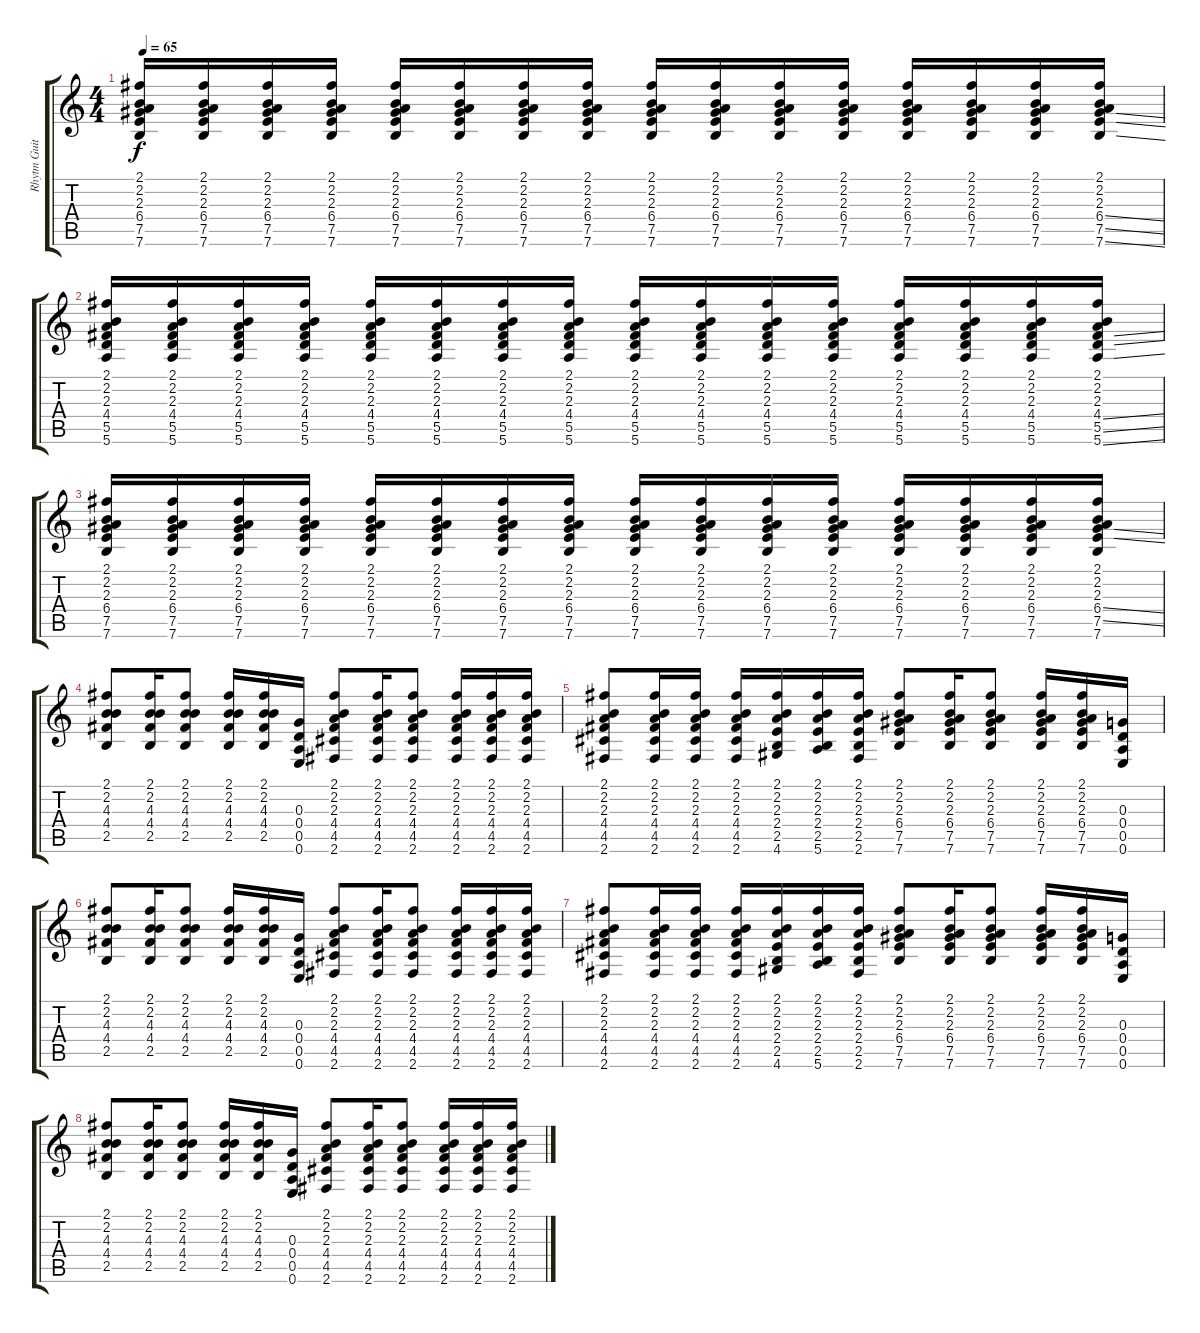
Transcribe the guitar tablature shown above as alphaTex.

\track ("Rhytm Guitar" "Rhytm Guit") {instrument electricguitarclean}
\staff {score tabs}
\tuning (E4 A3 G3 D3 A2 E2) {hide}
\ts (4 4)
\tempo 65
\clef g2
\ks c
(2.1 2.2 2.3 6.4 7.5 7.6).16{dy f} (2.1 2.2 2.3 6.4 7.5 7.6).16 (2.1 2.2 2.3 6.4 7.5 7.6).16 (2.1 2.2 2.3 6.4 7.5 7.6).16 (2.1 2.2 2.3 6.4 7.5 7.6).16 (2.1 2.2 2.3 6.4 7.5 7.6).16 (2.1 2.2 2.3 6.4 7.5 7.6).16 (2.1 2.2 2.3 6.4 7.5 7.6).16 (2.1 2.2 2.3 6.4 7.5 7.6).16 (2.1 2.2 2.3 6.4 7.5 7.6).16 (2.1 2.2 2.3 6.4 7.5 7.6).16 (2.1 2.2 2.3 6.4 7.5 7.6).16 (2.1 2.2 2.3 6.4 7.5 7.6).16 (2.1 2.2 2.3 6.4 7.5 7.6).16 (2.1 2.2 2.3 6.4 7.5 7.6).16 (2.1 2.2 2.3 6.4{ss} 7.5{ss} 7.6{ss}).16 |
(2.1 2.2 2.3 4.4 5.5 5.6).16 (2.1 2.2 2.3 4.4 5.5 5.6).16 (2.1 2.2 2.3 4.4 5.5 5.6).16 (2.1 2.2 2.3 4.4 5.5 5.6).16 (2.1 2.2 2.3 4.4 5.5 5.6).16 (2.1 2.2 2.3 4.4 5.5 5.6).16 (2.1 2.2 2.3 4.4 5.5 5.6).16 (2.1 2.2 2.3 4.4 5.5 5.6).16 (2.1 2.2 2.3 4.4 5.5 5.6).16 (2.1 2.2 2.3 4.4 5.5 5.6).16 (2.1 2.2 2.3 4.4 5.5 5.6).16 (2.1 2.2 2.3 4.4 5.5 5.6).16 (2.1 2.2 2.3 4.4 5.5 5.6).16 (2.1 2.2 2.3 4.4 5.5 5.6).16 (2.1 2.2 2.3 4.4 5.5 5.6).16 (2.1 2.2 2.3 4.4{ss} 5.5{ss} 5.6{ss}).16 |
(2.1 2.2 2.3 6.4 7.5 7.6).16 (2.1 2.2 2.3 6.4 7.5 7.6).16 (2.1 2.2 2.3 6.4 7.5 7.6).16 (2.1 2.2 2.3 6.4 7.5 7.6).16 (2.1 2.2 2.3 6.4 7.5 7.6).16 (2.1 2.2 2.3 6.4 7.5 7.6).16 (2.1 2.2 2.3 6.4 7.5 7.6).16 (2.1 2.2 2.3 6.4 7.5 7.6).16 (2.1 2.2 2.3 6.4 7.5 7.6).16 (2.1 2.2 2.3 6.4 7.5 7.6).16 (2.1 2.2 2.3 6.4 7.5 7.6).16 (2.1 2.2 2.3 6.4 7.5 7.6).16 (2.1 2.2 2.3 6.4 7.5 7.6).16 (2.1 2.2 2.3 6.4 7.5 7.6).16 (2.1 2.2 2.3 6.4 7.5 7.6).16 (2.1 2.2 2.3 6.4{ss} 7.5{ss} 7.6).16 |
(2.1 2.2 4.3 4.4 2.5).8 (2.1 2.2 4.3 4.4 2.5).16 (2.1 2.2 4.3 4.4 2.5).8 (2.1 2.2 4.3 4.4 2.5).16 (2.1 2.2 4.3 4.4 2.5).16 (0.3 0.4 0.5 0.6).16 (2.1 2.2 2.3 4.4 4.5 2.6).8 (2.1 2.2 2.3 4.4 4.5 2.6).16 (2.1 2.2 2.3 4.4 4.5 2.6).8 (2.1 2.2 2.3 4.4 4.5 2.6).16 (2.1 2.2 2.3 4.4 4.5 2.6).16 (2.1 2.2 2.3 4.4 4.5 2.6).16 |
(2.1 2.2 2.3 4.4 4.5 2.6).8 (2.1 2.2 2.3 4.4 4.5 2.6).16 (2.1 2.2 2.3 4.4 4.5 2.6).16 (2.1 2.2 2.3 4.4 4.5 2.6).16 (2.1 2.2 2.3 2.4 2.5 4.6).16 (2.1 2.2 2.3 2.4 2.5 5.6).16 (2.1 2.2 2.3 2.4 2.5 2.6).16 (2.1 2.2 2.3 6.4 7.5 7.6).8 (2.1 2.2 2.3 6.4 7.5 7.6).16 (2.1 2.2 2.3 6.4 7.5 7.6).8 (2.1 2.2 2.3 6.4 7.5 7.6).16 (2.1 2.2 2.3 6.4 7.5 7.6).16 (0.3 0.4 0.5 0.6).16 |
(2.1 2.2 4.3 4.4 2.5).8 (2.1 2.2 4.3 4.4 2.5).16 (2.1 2.2 4.3 4.4 2.5).8 (2.1 2.2 4.3 4.4 2.5).16 (2.1 2.2 4.3 4.4 2.5).16 (0.3 0.4 0.5 0.6).16 (2.1 2.2 2.3 4.4 4.5 2.6).8 (2.1 2.2 2.3 4.4 4.5 2.6).16 (2.1 2.2 2.3 4.4 4.5 2.6).8 (2.1 2.2 2.3 4.4 4.5 2.6).16 (2.1 2.2 2.3 4.4 4.5 2.6).16 (2.1 2.2 2.3 4.4 4.5 2.6).16 |
(2.1 2.2 2.3 4.4 4.5 2.6).8 (2.1 2.2 2.3 4.4 4.5 2.6).16 (2.1 2.2 2.3 4.4 4.5 2.6).16 (2.1 2.2 2.3 4.4 4.5 2.6).16 (2.1 2.2 2.3 2.4 2.5 4.6).16 (2.1 2.2 2.3 2.4 2.5 5.6).16 (2.1 2.2 2.3 2.4 2.5 2.6).16 (2.1 2.2 2.3 6.4 7.5 7.6).8 (2.1 2.2 2.3 6.4 7.5 7.6).16 (2.1 2.2 2.3 6.4 7.5 7.6).8 (2.1 2.2 2.3 6.4 7.5 7.6).16 (2.1 2.2 2.3 6.4 7.5 7.6).16 (0.3 0.4 0.5 0.6).16 |
(2.1 2.2 4.3 4.4 2.5).8 (2.1 2.2 4.3 4.4 2.5).16 (2.1 2.2 4.3 4.4 2.5).8 (2.1 2.2 4.3 4.4 2.5).16 (2.1 2.2 4.3 4.4 2.5).16 (0.3 0.4 0.5 0.6).16 (2.1 2.2 2.3 4.4 4.5 2.6).8 (2.1 2.2 2.3 4.4 4.5 2.6).16 (2.1 2.2 2.3 4.4 4.5 2.6).8 (2.1 2.2 2.3 4.4 4.5 2.6).16 (2.1 2.2 2.3 4.4 4.5 2.6).16 (2.1 2.2 2.3 4.4 4.5 2.6).16
